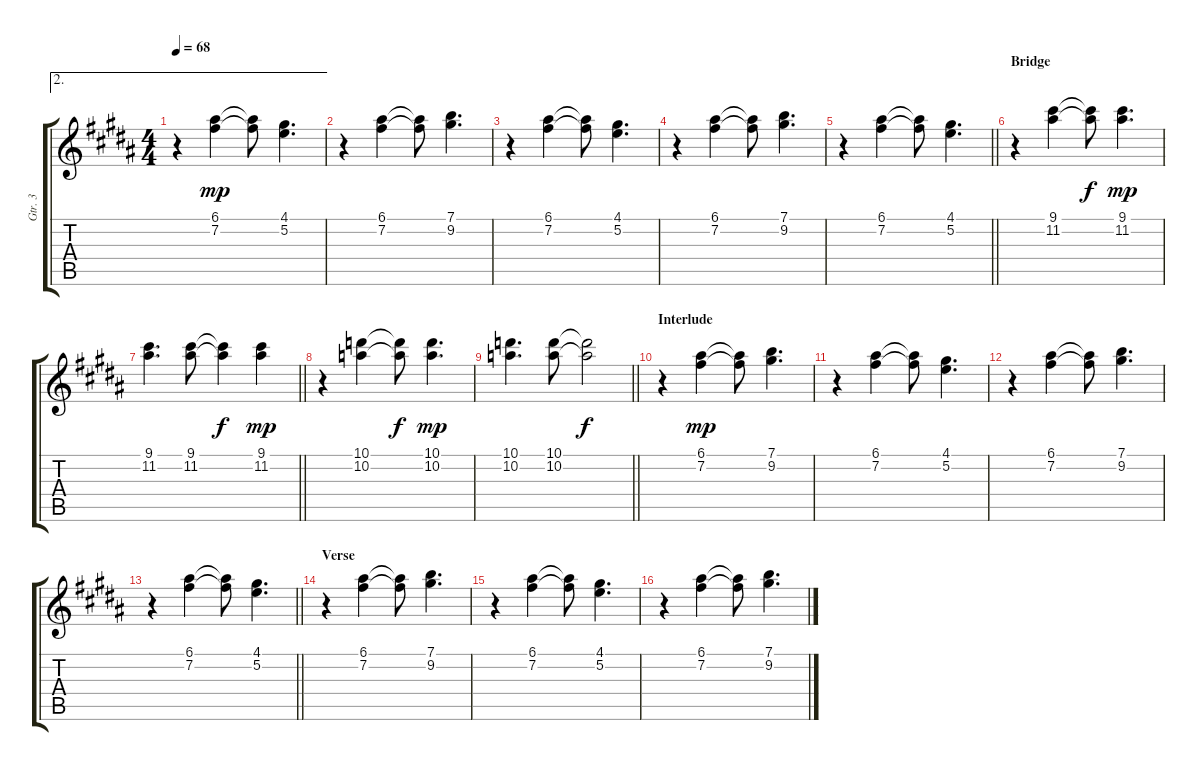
\track ("Gtr. 3" "Gtr. 3") {instrument acousticguitarsteel}
\staff {score tabs}
\tuning (E4 B3 G3 D3 A2 E2) {hide}
\ae 2
\ts (4 4)
\tempo 68
\clef g2
\ks b
r.4{dy mp} (6.1 7.2).4 (6.1{t} 7.2{t}).8 (4.1 5.2).4{d} |
r.4 (6.1 7.2).4 (6.1{t} 7.2{t}).8 (7.1 9.2).4{d} |
r.4 (6.1 7.2).4 (6.1{t} 7.2{t}).8 (4.1 5.2).4{d} |
r.4 (6.1 7.2).4 (6.1{t} 7.2{t}).8 (7.1 9.2).4{d} |
\barLineRight lightlight
r.4 (6.1 7.2).4 (6.1{t} 7.2{t}).8 (4.1 5.2).4{d} |
\section ("" "Bridge")
r.4 (9.1 11.2).4 (9.1{t} 11.2{t}).8{dy f} (9.1 11.2).4{d dy mp} |
\barLineRight lightlight
(9.1 11.2).4{d} (9.1 11.2).8 (9.1{t} 11.2{t}).4{dy f} (9.1 11.2).4{dy mp} |
r.4 (10.1 10.2).4 (10.1{t} 10.2{t}).8{dy f} (10.1 10.2).4{d dy mp} |
\barLineRight lightlight
(10.1 10.2).4{d} (10.1 10.2).8 (10.1{t} 10.2{t}).2{dy f} |
\section ("" "Interlude")
r.4 (6.1 7.2).4{dy mp} (6.1{t} 7.2{t}).8 (7.1 9.2).4{d} |
r.4 (6.1 7.2).4 (6.1{t} 7.2{t}).8 (4.1 5.2).4{d} |
r.4 (6.1 7.2).4 (6.1{t} 7.2{t}).8 (7.1 9.2).4{d} |
\barLineRight lightlight
r.4 (6.1 7.2).4 (6.1{t} 7.2{t}).8 (4.1 5.2).4{d} |
\section ("" "Verse")
r.4 (6.1 7.2).4 (6.1{t} 7.2{t}).8 (7.1 9.2).4{d} |
r.4 (6.1 7.2).4 (6.1{t} 7.2{t}).8 (4.1 5.2).4{d} |
r.4 (6.1 7.2).4 (6.1{t} 7.2{t}).8 (7.1 9.2).4{d}
